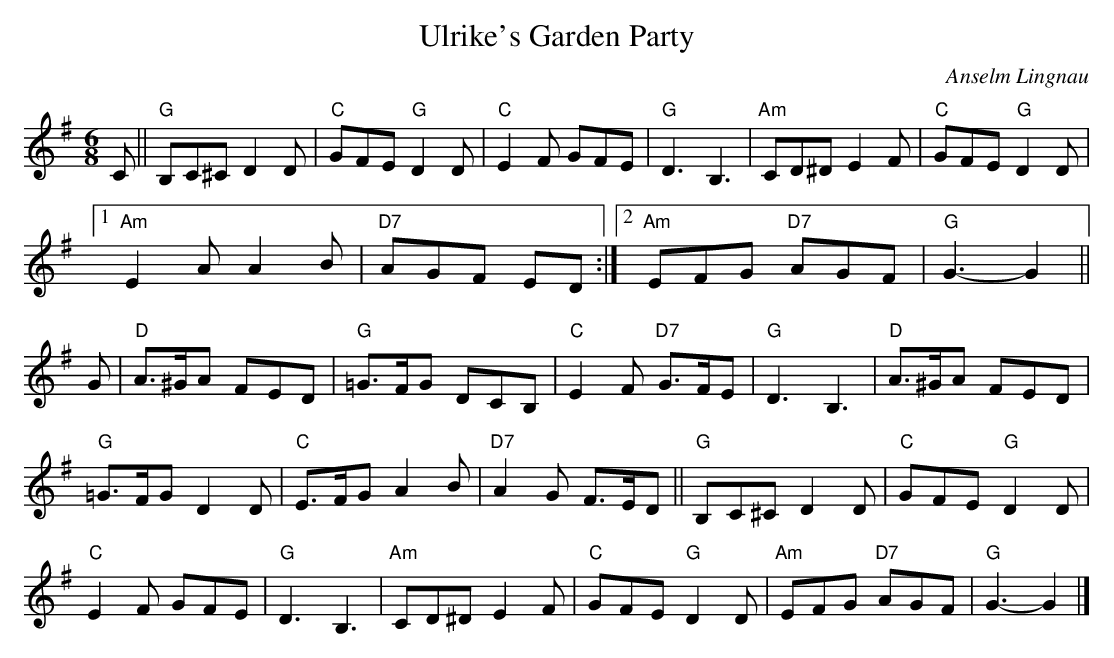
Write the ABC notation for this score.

X:1
T:Ulrike's Garden Party
C:Anselm Lingnau
M:6/8
L:1/8
K:G
C||"G"B,C^C D2D|"C"GFE "G"D2D|"C"E2F GFE|"G"D3 B,3|\
  "Am"CD^D E2F|"C"GFE "G"D2D|
                   [1 "Am"E2A A2B|"D7"AGF ED:|2 "Am"EFG "D7"AGF|"G"G3- G2||
G|"D"A>^GA FED|"G"=G>FG DCB,|"C"E2F "D7"G>FE|"G"D3 B,3|\
  "D"A>^GA FED|
               "G"=G>FG D2D|"C"E>FG A2B|"D7"A2G F>ED||\
  "G"B,C^C D2D|"C"GFE "G"D2D|
                             "C"E2F GFE|"G"D3 B,3|\
  "Am"CD^D E2F|"C"GFE "G"D2D|"Am"EFG "D7"AGF|"G"G3- G2|]
